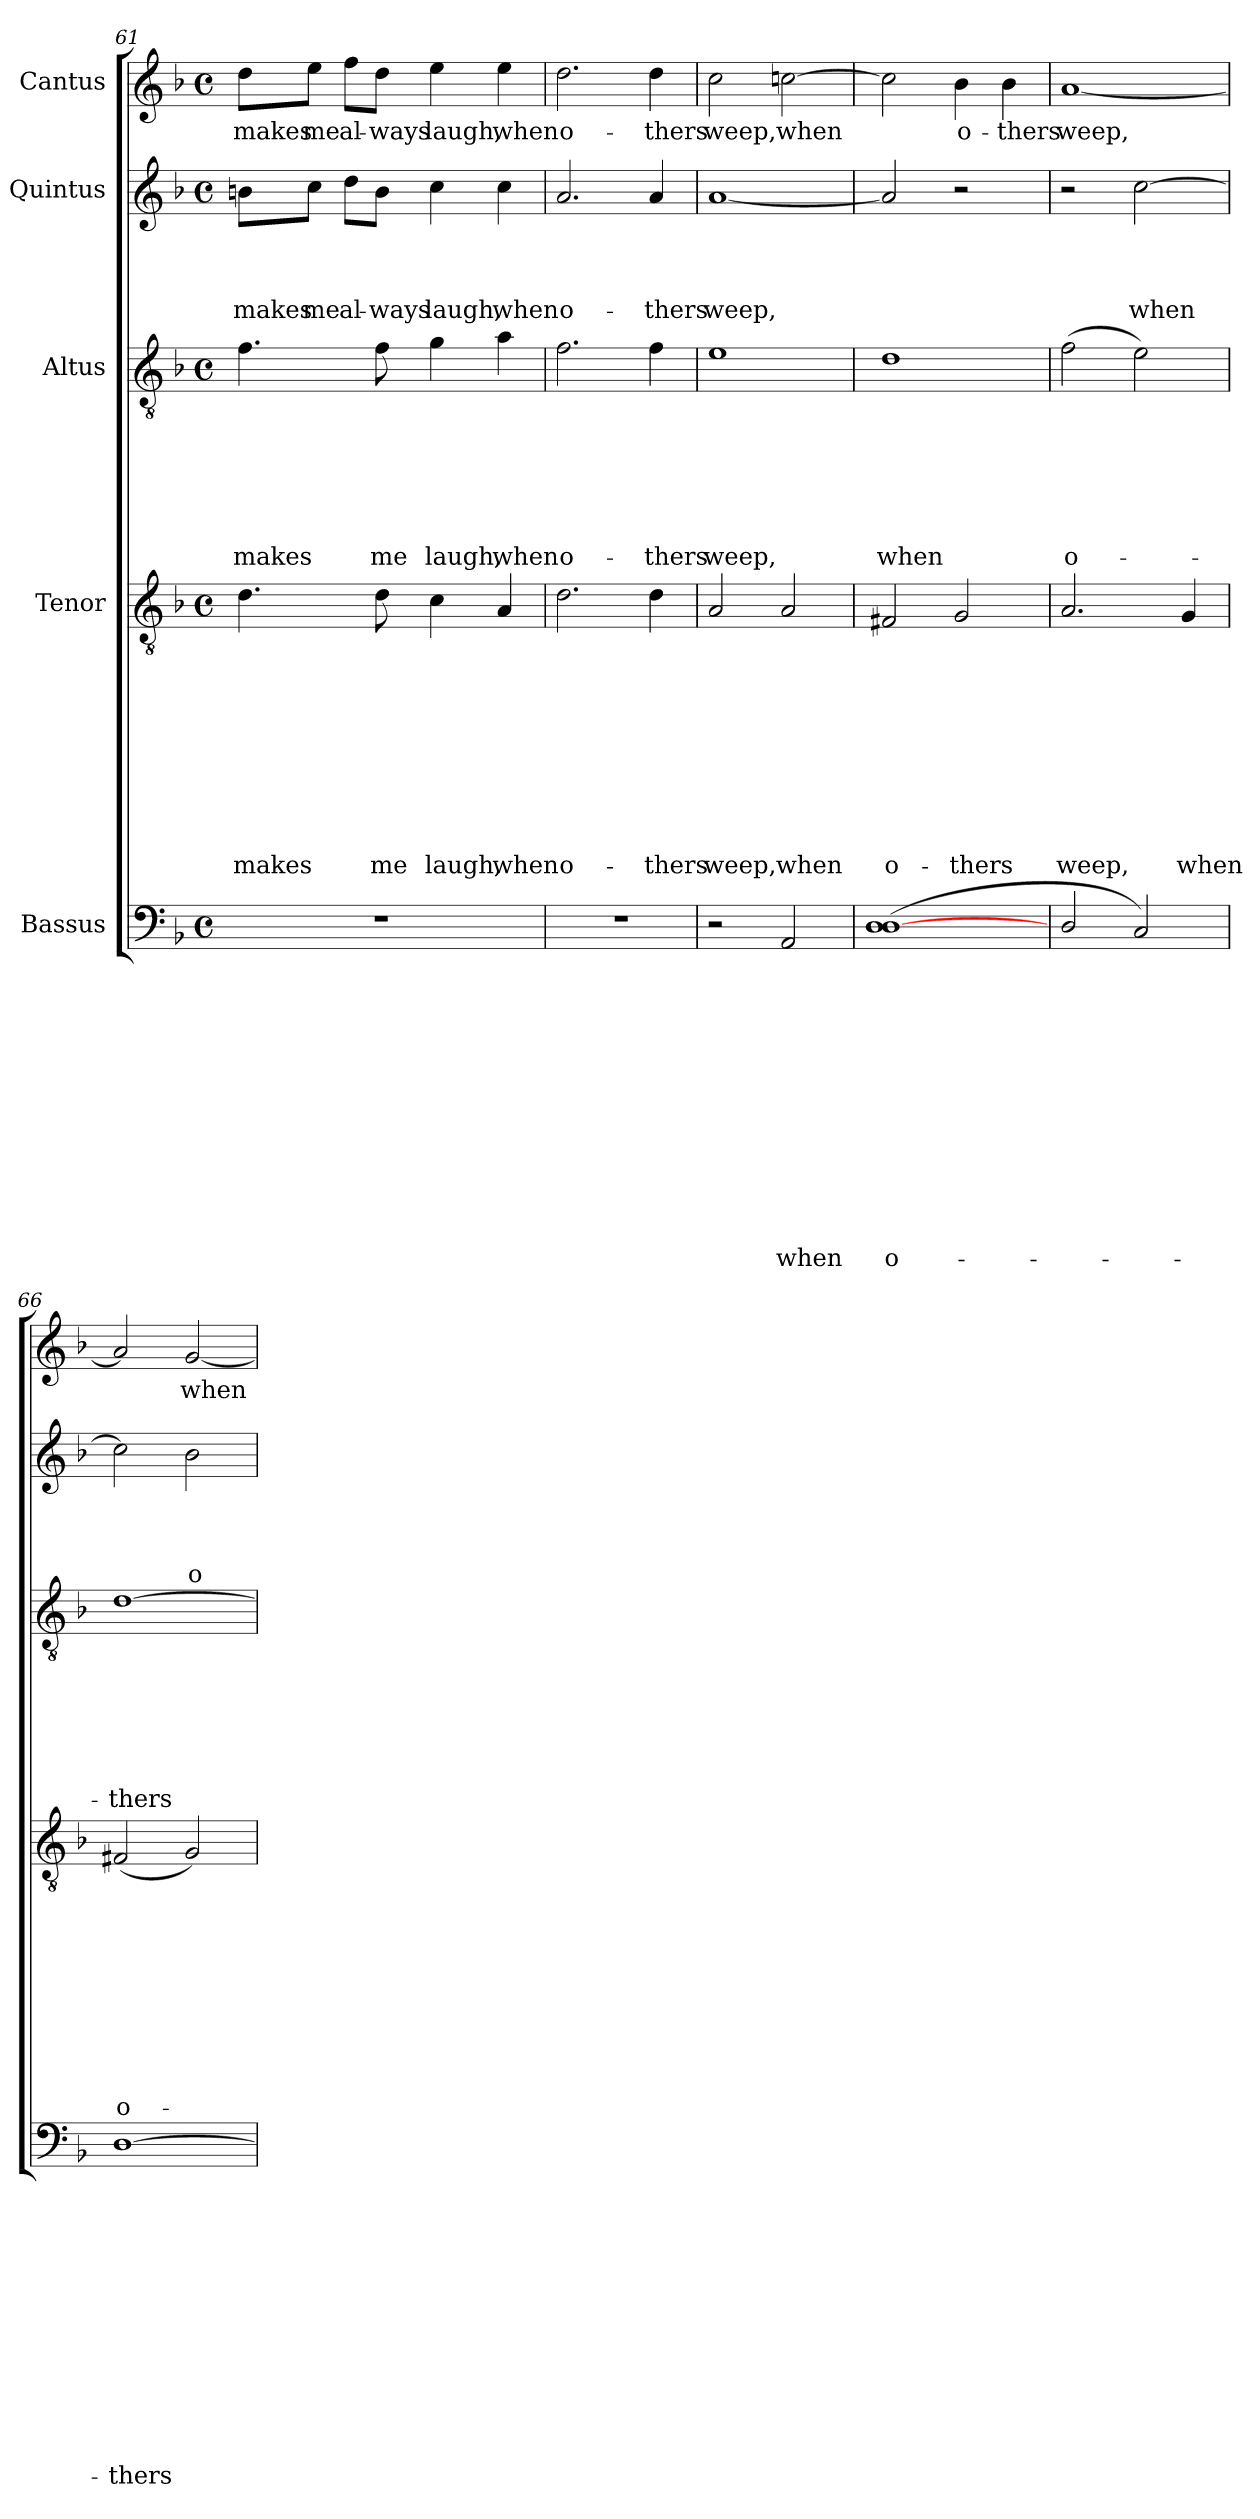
**kern	**text	**text	**text	**text	**text	**text	**text	**text	**text	**text	**text	**text	**text	**kern	**text	**text	**text	**text	**text	**text	**text	**text	**text	**text	**kern	**text	**text	**text	**text	**text	**text	**text	**kern	**text	**text	**text	**text	**kern	**text
*part5	*part5	*part5	*part5	*part5	*part5	*part5	*part5	*part5	*part5	*part5	*part5	*part5	*part5	*part4	*part4	*part4	*part4	*part4	*part4	*part4	*part4	*part4	*part4	*part4	*part3	*part3	*part3	*part3	*part3	*part3	*part3	*part3	*part2	*part2	*part2	*part2	*part2	*part1	*part1
*staff5	*staff5	*staff5	*staff5	*staff5	*staff5	*staff5	*staff5	*staff5	*staff5	*staff5	*staff5	*staff5	*staff5	*staff4	*staff4	*staff4	*staff4	*staff4	*staff4	*staff4	*staff4	*staff4	*staff4	*staff4	*staff3	*staff3	*staff3	*staff3	*staff3	*staff3	*staff3	*staff3	*staff2	*staff2	*staff2	*staff2	*staff2	*staff1	*staff1
*I"Bassus	*	*	*	*	*	*	*	*	*	*	*	*	*	*I"Tenor	*	*	*	*	*	*	*	*	*	*	*I"Altus	*	*	*	*	*	*	*	*I"Quintus	*	*	*	*	*I"Cantus	*
*clefF4	*	*	*	*	*	*	*	*	*	*	*	*	*	*clefGv2	*	*	*	*	*	*	*	*	*	*	*clefGv2	*	*	*	*	*	*	*	*clefG2	*	*	*	*	*clefG2	*
*k[b-]	*	*	*	*	*	*	*	*	*	*	*	*	*	*k[b-]	*	*	*	*	*	*	*	*	*	*	*k[b-]	*	*	*	*	*	*	*	*k[b-]	*	*	*	*	*k[b-]	*
*F:	*	*	*	*	*	*	*	*	*	*	*	*	*	*F:	*	*	*	*	*	*	*	*	*	*	*F:	*	*	*	*	*	*	*	*F:	*	*	*	*	*F:	*
*M4/4	*	*	*	*	*	*	*	*	*	*	*	*	*	*M4/4	*	*	*	*	*	*	*	*	*	*	*M4/4	*	*	*	*	*	*	*	*M4/4	*	*	*	*	*M4/4	*
*met(c)	*	*	*	*	*	*	*	*	*	*	*	*	*	*met(c)	*	*	*	*	*	*	*	*	*	*	*met(c)	*	*	*	*	*	*	*	*met(c)	*	*	*	*	*met(c)	*
=61	=61	=61	=61	=61	=61	=61	=61	=61	=61	=61	=61	=61	=61	=61	=61	=61	=61	=61	=61	=61	=61	=61	=61	=61	=61	=61	=61	=61	=61	=61	=61	=61	=61	=61	=61	=61	=61	=61	=61
!	!	!	!	!	!	!	!	!	!	!	!	!	!	!	!	!	!	!	!	!	!	!	!	!LO:LY:b	!	!	!	!	!	!	!	!LO:LY:b	!	!	!	!	!LO:LY:b	!	!LO:LY:b
1r	.	.	.	.	.	.	.	.	.	.	.	.	.	4.d\	.	.	.	.	.	.	.	.	.	makes	4.f\	.	.	.	.	.	.	makes	8bn\L	.	.	.	makes	8dd\L	makes
!	!	!	!	!	!	!	!	!	!	!	!	!	!	!	!	!	!	!	!	!	!	!	!	!	!	!	!	!	!	!	!	!	!	!	!	!	!LO:LY:b	!	!LO:LY:b
.	.	.	.	.	.	.	.	.	.	.	.	.	.	.	.	.	.	.	.	.	.	.	.	.	.	.	.	.	.	.	.	.	8cc\J	.	.	.	me	8ee\J	me
!	!	!	!	!	!	!	!	!	!	!	!	!	!	!	!	!	!	!	!	!	!	!	!	!	!	!	!	!	!	!	!	!	!	!	!	!	!LO:LY:b	!	!LO:LY:b
.	.	.	.	.	.	.	.	.	.	.	.	.	.	.	.	.	.	.	.	.	.	.	.	.	.	.	.	.	.	.	.	.	8dd\L	.	.	.	al-	8ff\L	al-
!	!	!	!	!	!	!	!	!	!	!	!	!	!	!	!	!	!	!	!	!	!	!	!	!LO:LY:b	!	!	!	!	!	!	!	!LO:LY:b	!	!	!	!	!LO:LY:b	!	!LO:LY:b
.	.	.	.	.	.	.	.	.	.	.	.	.	.	8d\	.	.	.	.	.	.	.	.	.	me	8f\	.	.	.	.	.	.	me	8b\J	.	.	.	-ways	8dd\J	-ways
!	!	!	!	!	!	!	!	!	!	!	!	!	!	!	!	!	!	!	!	!	!	!	!	!LO:LY:b	!	!	!	!	!	!	!	!LO:LY:b	!	!	!	!	!LO:LY:b	!	!LO:LY:b
.	.	.	.	.	.	.	.	.	.	.	.	.	.	4c\	.	.	.	.	.	.	.	.	.	laugh,	4g\	.	.	.	.	.	.	laugh,	4cc\	.	.	.	laugh,	4ee\	laugh,
!	!	!	!	!	!	!	!	!	!	!	!	!	!	!	!	!	!	!	!	!	!	!	!	!LO:LY:b	!	!	!	!	!	!	!	!LO:LY:b	!	!	!	!	!LO:LY:b	!	!LO:LY:b
.	.	.	.	.	.	.	.	.	.	.	.	.	.	4A/	.	.	.	.	.	.	.	.	.	when	4a\	.	.	.	.	.	.	when	4cc\	.	.	.	when	4ee\	when
=62	=62	=62	=62	=62	=62	=62	=62	=62	=62	=62	=62	=62	=62	=62	=62	=62	=62	=62	=62	=62	=62	=62	=62	=62	=62	=62	=62	=62	=62	=62	=62	=62	=62	=62	=62	=62	=62	=62	=62
!	!	!	!	!	!	!	!	!	!	!	!	!	!	!	!	!	!	!	!	!	!	!	!	!LO:LY:b	!	!	!	!	!	!	!	!LO:LY:b	!	!	!	!	!LO:LY:b	!	!LO:LY:b
1r	.	.	.	.	.	.	.	.	.	.	.	.	.	2.d\	.	.	.	.	.	.	.	.	.	o-	2.f\	.	.	.	.	.	.	o-	2.a/	.	.	.	o-	2.dd\	o-
!	!	!	!	!	!	!	!	!	!	!	!	!	!	!	!	!	!	!	!	!	!	!	!	!LO:LY:b	!	!	!	!	!	!	!	!LO:LY:b	!	!	!	!	!LO:LY:b	!	!LO:LY:b
.	.	.	.	.	.	.	.	.	.	.	.	.	.	4d\	.	.	.	.	.	.	.	.	.	-thers	4f\	.	.	.	.	.	.	-thers	4a/	.	.	.	-thers	4dd\	-thers
!!LO:LB:g=z
=63	=63	=63	=63	=63	=63	=63	=63	=63	=63	=63	=63	=63	=63	=63	=63	=63	=63	=63	=63	=63	=63	=63	=63	=63	=63	=63	=63	=63	=63	=63	=63	=63	=63	=63	=63	=63	=63	=63	=63
!	!	!	!	!	!	!	!	!	!	!	!	!	!	!	!	!	!	!	!	!	!	!	!	!LO:LY:b	!	!	!	!	!	!	!	!LO:LY:b	!	!	!	!	!LO:LY:b	!	!LO:LY:b
2r	.	.	.	.	.	.	.	.	.	.	.	.	.	2A/	.	.	.	.	.	.	.	.	.	weep,	1e	.	.	.	.	.	.	weep,	[<1a	.	.	.	weep,	2cc\	weep,
!	!	!	!	!	!	!	!	!	!	!	!	!	!LO:LY:b	!	!	!	!	!	!	!	!	!	!	!LO:LY:b	!	!	!	!	!	!	!	!	!	!	!	!	!	!	!LO:LY:b
2AA/	.	.	.	.	.	.	.	.	.	.	.	.	when	2A/	.	.	.	.	.	.	.	.	.	when	.	.	.	.	.	.	.	.	.	.	.	.	.	[>2ccn\	when
=64	=64	=64	=64	=64	=64	=64	=64	=64	=64	=64	=64	=64	=64	=64	=64	=64	=64	=64	=64	=64	=64	=64	=64	=64	=64	=64	=64	=64	=64	=64	=64	=64	=64	=64	=64	=64	=64	=64	=64
!	!	!	!	!	!	!	!	!	!	!	!	!	!LO:LY:b	!	!	!	!	!	!	!	!	!	!	!LO:LY:b	!	!	!	!	!	!	!	!LO:LY:b	!	!	!	!	!	!	!
(<1D [<1D	.	.	.	.	.	.	.	.	.	.	.	.	o-	2F#X/	.	.	.	.	.	.	.	.	.	o-	1d	.	.	.	.	.	.	when	2a/]	.	.	.	.	2cc\]	.
!	!	!	!	!	!	!	!	!	!	!	!	!	!	!	!	!	!	!	!	!	!	!	!	!LO:LY:b	!	!	!	!	!	!	!	!	!	!	!	!	!	!	!LO:LY:b
.	.	.	.	.	.	.	.	.	.	.	.	.	.	2G/	.	.	.	.	.	.	.	.	.	-thers	.	.	.	.	.	.	.	.	2r	.	.	.	.	4b-\	o-
!	!	!	!	!	!	!	!	!	!	!	!	!	!	!	!	!	!	!	!	!	!	!	!	!	!	!	!	!	!	!	!	!	!	!	!	!	!	!	!LO:LY:b
.	.	.	.	.	.	.	.	.	.	.	.	.	.	.	.	.	.	.	.	.	.	.	.	.	.	.	.	.	.	.	.	.	.	.	.	.	.	4b-\	-thers
=65	=65	=65	=65	=65	=65	=65	=65	=65	=65	=65	=65	=65	=65	=65	=65	=65	=65	=65	=65	=65	=65	=65	=65	=65	=65	=65	=65	=65	=65	=65	=65	=65	=65	=65	=65	=65	=65	=65	=65
!	!	!	!	!	!	!	!	!	!	!	!	!	!	!	!	!	!	!	!	!	!	!	!	!LO:LY:b	!	!	!	!	!	!	!	!LO:LY:b	!	!	!	!	!	!	!LO:LY:b
2D/	.	.	.	.	.	.	.	.	.	.	.	.	.	2.A/	.	.	.	.	.	.	.	.	.	weep,	(>2f\	.	.	.	.	.	.	o-	2r	.	.	.	.	[<1a	weep,
!	!	!	!	!	!	!	!	!	!	!	!	!	!	!	!	!	!	!	!	!	!	!	!	!	!	!	!	!	!	!	!	!	!	!	!	!	!LO:LY:b	!	!
2C/)	.	.	.	.	.	.	.	.	.	.	.	.	.	.	.	.	.	.	.	.	.	.	.	.	2e\)	.	.	.	.	.	.	.	[>2cc\	.	.	.	when	.	.
!	!	!	!	!	!	!	!	!	!	!	!	!	!	!	!	!	!	!	!	!	!	!	!	!LO:LY:b	!	!	!	!	!	!	!	!	!	!	!	!	!	!	!
.	.	.	.	.	.	.	.	.	.	.	.	.	.	4G/	.	.	.	.	.	.	.	.	.	when	.	.	.	.	.	.	.	.	.	.	.	.	.	.	.
=66	=66	=66	=66	=66	=66	=66	=66	=66	=66	=66	=66	=66	=66	=66	=66	=66	=66	=66	=66	=66	=66	=66	=66	=66	=66	=66	=66	=66	=66	=66	=66	=66	=66	=66	=66	=66	=66	=66	=66
!	!	!	!	!	!	!	!	!	!	!	!	!	!LO:LY:b	!	!	!	!	!	!	!	!	!	!	!LO:LY:b	!	!	!	!	!	!	!	!LO:LY:b	!	!	!	!	!	!	!
[<1D	.	.	.	.	.	.	.	.	.	.	.	.	-thers	(<2F#X/	.	.	.	.	.	.	.	.	.	o-	[>1d	.	.	.	.	.	.	-thers	2cc\]	.	.	.	.	2a/]	.
!	!	!	!	!	!	!	!	!	!	!	!	!	!	!	!	!	!	!	!	!	!	!	!	!	!	!	!	!	!	!	!	!	!	!	!	!	!LO:LY:b	!	!LO:LY:b
.	.	.	.	.	.	.	.	.	.	.	.	.	.	2G/)	.	.	.	.	.	.	.	.	.	.	.	.	.	.	.	.	.	.	2b-\	.	.	.	o-	[<2g/	when
=	=	=	=	=	=	=	=	=	=	=	=	=	=	=	=	=	=	=	=	=	=	=	=	=	=	=	=	=	=	=	=	=	=	=	=	=	=	=	=
*-	*-	*-	*-	*-	*-	*-	*-	*-	*-	*-	*-	*-	*-	*-	*-	*-	*-	*-	*-	*-	*-	*-	*-	*-	*-	*-	*-	*-	*-	*-	*-	*-	*-	*-	*-	*-	*-	*-	*-
